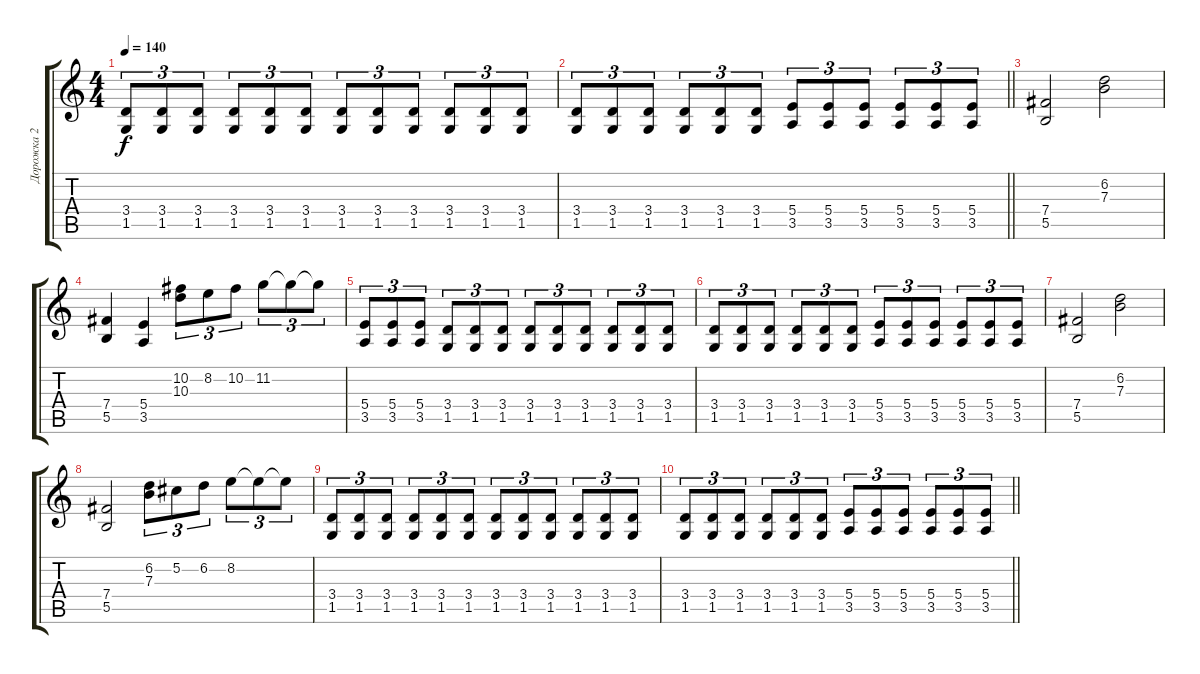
\track ("Дорожка 2" "Дорожка 2") {instrument distortionguitar}
\staff {score tabs}
\tuning (Db4 Ab3 E3 B2 Gb2 B1) {hide}
\ts (4 4)
\tempo 140
\clef g2
\ks c
(3.4 1.5).8{tu (3 2) dy f} (3.4 1.5).8{tu (3 2)} (3.4 1.5).8{tu (3 2)} (3.4 1.5).8{tu (3 2)} (3.4 1.5).8{tu (3 2)} (3.4 1.5).8{tu (3 2)} (3.4 1.5).8{tu (3 2)} (3.4 1.5).8{tu (3 2)} (3.4 1.5).8{tu (3 2)} (3.4 1.5).8{tu (3 2)} (3.4 1.5).8{tu (3 2)} (3.4 1.5).8{tu (3 2)} |
\barLineRight lightlight
(3.4 1.5).8{tu (3 2)} (3.4 1.5).8{tu (3 2)} (3.4 1.5).8{tu (3 2)} (3.4 1.5).8{tu (3 2)} (3.4 1.5).8{tu (3 2)} (3.4 1.5).8{tu (3 2)} (5.4 3.5).8{tu (3 2)} (5.4 3.5).8{tu (3 2)} (5.4 3.5).8{tu (3 2)} (5.4 3.5).8{tu (3 2)} (5.4 3.5).8{tu (3 2)} (5.4 3.5).8{tu (3 2)} |
(7.4 5.5).2 (6.2 7.3).2 |
(7.4 5.5).4 (5.4 3.5).4 (10.2 10.3).8{tu (3 2)} 8.2.8{tu (3 2)} 10.2.8{tu (3 2)} 11.2.8{tu (3 2)} 11.2{t}.8{tu (3 2)} 11.2{t}.8{tu (3 2)} |
(5.4 3.5).8{tu (3 2)} (5.4 3.5).8{tu (3 2)} (5.4 3.5).8{tu (3 2)} (3.4 1.5).8{tu (3 2)} (3.4 1.5).8{tu (3 2)} (3.4 1.5).8{tu (3 2)} (3.4 1.5).8{tu (3 2)} (3.4 1.5).8{tu (3 2)} (3.4 1.5).8{tu (3 2)} (3.4 1.5).8{tu (3 2)} (3.4 1.5).8{tu (3 2)} (3.4 1.5).8{tu (3 2)} |
(3.4 1.5).8{tu (3 2)} (3.4 1.5).8{tu (3 2)} (3.4 1.5).8{tu (3 2)} (3.4 1.5).8{tu (3 2)} (3.4 1.5).8{tu (3 2)} (3.4 1.5).8{tu (3 2)} (5.4 3.5).8{tu (3 2)} (5.4 3.5).8{tu (3 2)} (5.4 3.5).8{tu (3 2)} (5.4 3.5).8{tu (3 2)} (5.4 3.5).8{tu (3 2)} (5.4 3.5).8{tu (3 2)} |
(7.4 5.5).2 (6.2 7.3).2 |
(7.4 5.5).2 (6.2 7.3).8{tu (3 2)} 5.2.8{tu (3 2)} 6.2.8{tu (3 2)} 8.2.8{tu (3 2)} 8.2{t}.8{tu (3 2)} 8.2{t}.8{tu (3 2)} |
(3.4 1.5).8{tu (3 2)} (3.4 1.5).8{tu (3 2)} (3.4 1.5).8{tu (3 2)} (3.4 1.5).8{tu (3 2)} (3.4 1.5).8{tu (3 2)} (3.4 1.5).8{tu (3 2)} (3.4 1.5).8{tu (3 2)} (3.4 1.5).8{tu (3 2)} (3.4 1.5).8{tu (3 2)} (3.4 1.5).8{tu (3 2)} (3.4 1.5).8{tu (3 2)} (3.4 1.5).8{tu (3 2)} |
\barLineRight lightlight
(3.4 1.5).8{tu (3 2)} (3.4 1.5).8{tu (3 2)} (3.4 1.5).8{tu (3 2)} (3.4 1.5).8{tu (3 2)} (3.4 1.5).8{tu (3 2)} (3.4 1.5).8{tu (3 2)} (5.4 3.5).8{tu (3 2)} (5.4 3.5).8{tu (3 2)} (5.4 3.5).8{tu (3 2)} (5.4 3.5).8{tu (3 2)} (5.4 3.5).8{tu (3 2)} (5.4 3.5).8{tu (3 2)}
